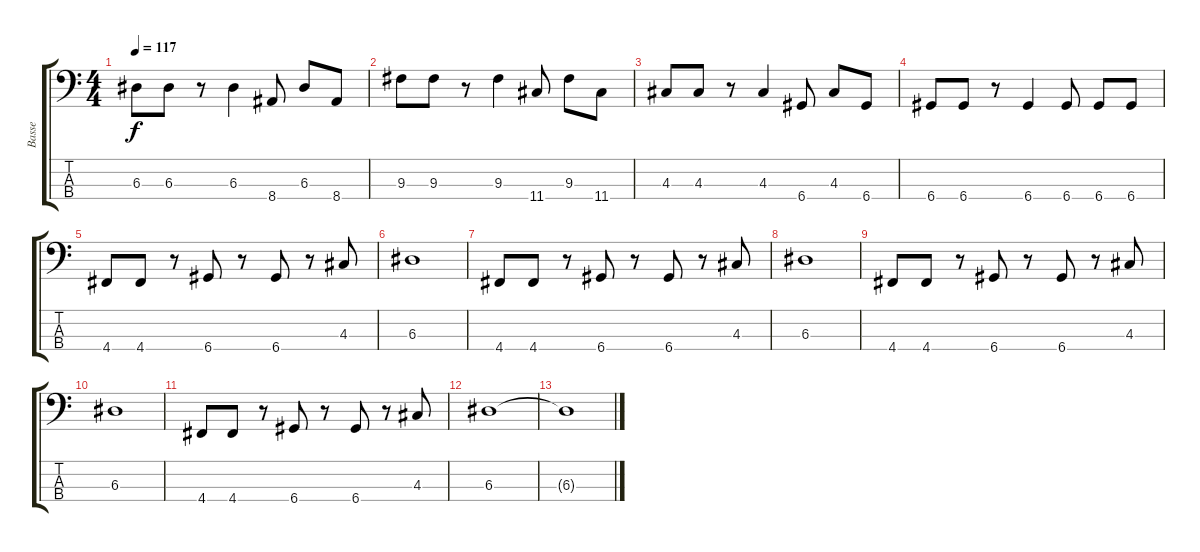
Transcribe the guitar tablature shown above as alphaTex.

\track ("Basse" "Basse") {instrument electricbassfinger}
\staff {score tabs}
\tuning (G2 D2 A1 D1) {hide}
\ts (4 4)
\tempo 117
\clef f4
\ks c
6.3.8{dy f} 6.3.8 r.8 6.3.4 8.4.8 6.3.8 8.4.8 |
9.3.8 9.3.8 r.8 9.3.4 11.4.8 9.3.8 11.4.8 |
4.3.8 4.3.8 r.8 4.3.4 6.4.8 4.3.8 6.4.8 |
6.4.8 6.4.8 r.8 6.4.4 6.4.8 6.4.8 6.4.8 |
4.4.8 4.4.8 r.8 6.4.8 r.8 6.4.8 r.8 4.3.8 |
6.3.1 |
4.4.8 4.4.8 r.8 6.4.8 r.8 6.4.8 r.8 4.3.8 |
6.3.1 |
4.4.8 4.4.8 r.8 6.4.8 r.8 6.4.8 r.8 4.3.8 |
6.3.1 |
4.4.8 4.4.8 r.8 6.4.8 r.8 6.4.8 r.8 4.3.8 |
6.3.1 |
6.3{t}.1
